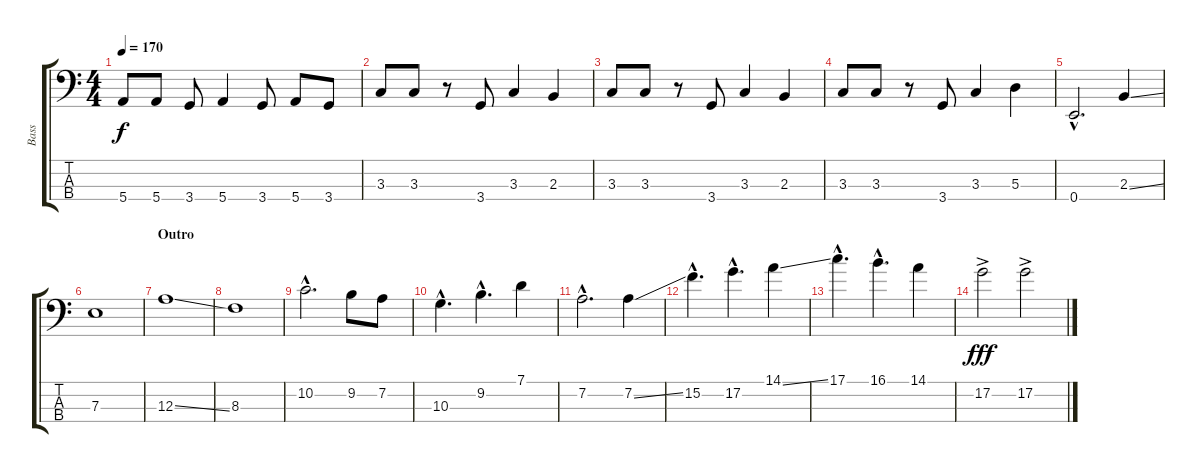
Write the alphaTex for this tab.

\track ("Bass" "Bass") {instrument electricbassfinger}
\staff {score tabs}
\tuning (G2 D2 A1 E1) {hide}
\ts (4 4)
\tempo 170
\clef f4
\ks c
5.4.8{dy f} 5.4.8 3.4.8 5.4.4 3.4.8 5.4.8 3.4.8 |
3.3.8 3.3.8 r.8 3.4.8 3.3.4 2.3.4 |
3.3.8 3.3.8 r.8 3.4.8 3.3.4 2.3.4 |
3.3.8 3.3.8 r.8 3.4.8 3.3.4 5.3.4 |
0.4{hac}.2{d} 2.3{ss}.4 |
7.3.1 |
\section ("" "Outro")
12.3{ss}.1 |
8.3.1 |
10.2{hac}.2{d} 9.2.8 7.2.8 |
10.3{hac}.4{d} 9.2{hac}.4{d} 7.1.4 |
7.2{hac}.2{d volume 0} 7.2{ss}.4 |
15.2{hac}.4{d} 17.2{hac}.4{d} 14.1{ss}.4 |
17.1{hac}.4{d} 16.1{hac}.4{d} 14.1.4 |
17.2{ac}.2{dy fff} 17.2{ac}.2
